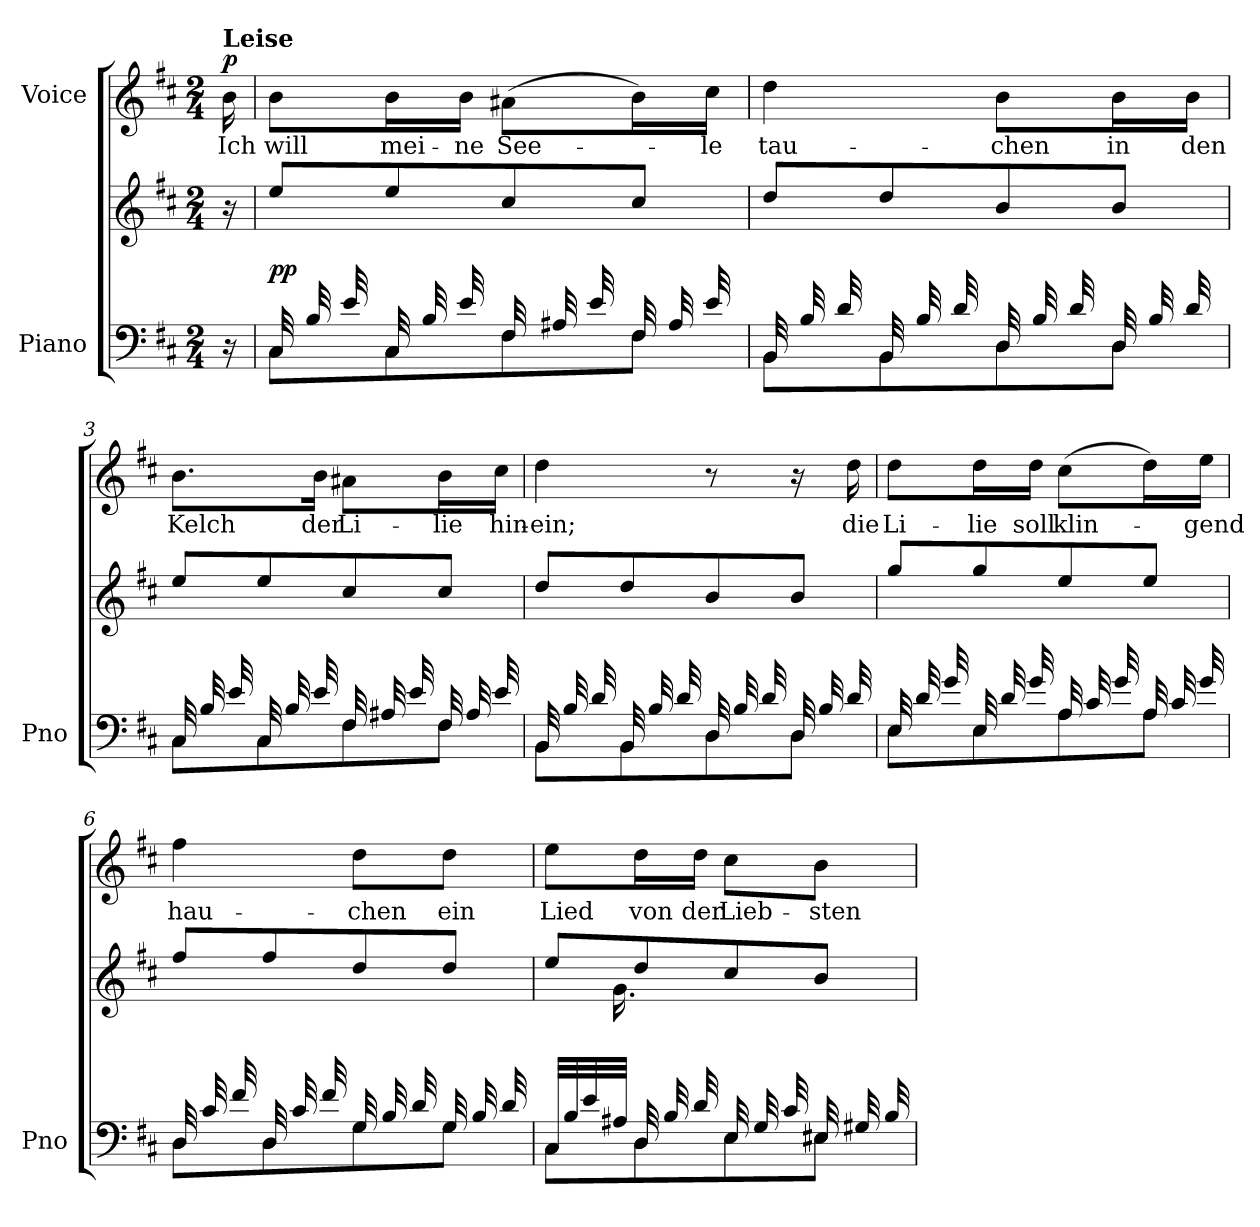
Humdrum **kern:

**kern	**kern	**dynam	**kern	**text	**dynam
*part2	*part2	*part2	*part1	*part1	*part1
*staff3	*staff2	*staff2/3	*staff1	*staff1	*staff1
*I"Piano	*	*	*I"Voice	*	*
*I'Pno	*	*	*	*	*
*clefF4	*clefG2	*	*clefG2	*	*
*k[f#c#]	*k[f#c#]	*	*k[f#c#]	*	*
*M2/4	*M2/4	*	*M2/4	*	*
=	=	=	=	=	=
!	!	!	!LO:TX:a:B:t=Leise	!	!
!	!	!	!	!LO:LY:b	!LO:DY:a
16r	16r	.	16b\	Ich	p
=1	=1	=1	=1	=1	=1
*^	*^	*	*	*	*
!	!	!	!	!LO:DY:b	!	!LO:LY:b	!
32C#/LLL	8C#\L	8ee/L	16.ryy	pp	8b\L	will	.
32B/	.	.	.	.	.	.	.
32e/	.	.	.	.	.	.	.
32ryy	.	.	32g\JJJ	.	.	.	.
!	!	!	!	!	!	!LO:LY:b	!
32C#/LLL	8C#\	8ee/	16.ryy	.	16b\L	mei-	.
32B/	.	.	.	.	.	.	.
!	!	!	!	!	!	!LO:LY:b	!
32e/	.	.	.	.	16b\JJ	-ne	.
32ryy	.	.	32g\JJJ	.	.	.	.
!	!	!	!	!	!	!LO:LY:b	!
32F#/LLL	8F#\	8cc#/	16.ryy	.	(>8a#X\L	See-	.
32A#X/	.	.	.	.	.	.	.
32e/	.	.	.	.	.	.	.
32ryy	.	.	32f#\JJJ	.	.	.	.
32F#/LLL	8F#\J	8cc#/J	16.ryy	.	16b\L)	.	.
32A#/	.	.	.	.	.	.	.
!	!	!	!	!	!	!LO:LY:b	!
32e/	.	.	.	.	16cc#\JJ	-le	.
32ryy	.	.	32f#\JJJ	.	.	.	.
=2	=2	=2	=2	=2	=2	=2	=2
!	!	!	!	!	!	!LO:LY:b	!
32BB/LLL	8BB\L	8dd/L	16.ryy	.	4dd\	tau-	.
32B/	.	.	.	.	.	.	.
32d/	.	.	.	.	.	.	.
32ryy	.	.	32f#\JJJ	.	.	.	.
32BB/LLL	8BB\	8dd/	16.ryy	.	.	.	.
32B/	.	.	.	.	.	.	.
32d/	.	.	.	.	.	.	.
32ryy	.	.	32f#\JJJ	.	.	.	.
!	!	!	!	!	!	!LO:LY:b	!
32D/LLL	8D\	8b/	16.ryy	.	8b\L	-chen	.
32B/	.	.	.	.	.	.	.
32d/	.	.	.	.	.	.	.
32ryy	.	.	32f#\JJJ	.	.	.	.
!	!	!	!	!	!	!LO:LY:b	!
32D/LLL	8D\J	8b/J	16.ryy	.	16b\L	in	.
32B/	.	.	.	.	.	.	.
!	!	!	!	!	!	!LO:LY:b	!
32d/	.	.	.	.	16b\JJ	den	.
32ryy	.	.	32f#\JJJ	.	.	.	.
!!LO:LB:g=z
=3	=3	=3	=3	=3	=3	=3	=3
!	!	!	!	!	!	!LO:LY:b	!
32C#/LLL	8C#\L	8ee/L	16.ryy	.	8.b\L	Kelch	.
32B/	.	.	.	.	.	.	.
32e/	.	.	.	.	.	.	.
32ryy	.	.	32g\JJJ	.	.	.	.
32C#/LLL	8C#\	8ee/	16.ryy	.	.	.	.
32B/	.	.	.	.	.	.	.
!	!	!	!	!	!	!LO:LY:b	!
32e/	.	.	.	.	16b\Jk	der	.
32ryy	.	.	32g\JJJ	.	.	.	.
!	!	!	!	!	!	!LO:LY:b	!
32F#/LLL	8F#\	8cc#/	16.ryy	.	8a#X\L	Li-	.
32A#X/	.	.	.	.	.	.	.
32e/	.	.	.	.	.	.	.
32ryy	.	.	32f#\JJJ	.	.	.	.
!	!	!	!	!	!	!LO:LY:b	!
32F#/LLL	8F#\J	8cc#/J	16.ryy	.	16b\L	-lie	.
32A#/	.	.	.	.	.	.	.
!	!	!	!	!	!	!LO:LY:b	!
32e/	.	.	.	.	16cc#\JJ	hin-	.
32ryy	.	.	32f#\JJJ	.	.	.	.
=4	=4	=4	=4	=4	=4	=4	=4
!	!	!	!	!	!	!LO:LY:b	!
32BB/LLL	8BB\L	8dd/L	16.ryy	.	4dd\	-ein;	.
32B/	.	.	.	.	.	.	.
32d/	.	.	.	.	.	.	.
32ryy	.	.	32f#\JJJ	.	.	.	.
32BB/LLL	8BB\	8dd/	16.ryy	.	.	.	.
32B/	.	.	.	.	.	.	.
32d/	.	.	.	.	.	.	.
32ryy	.	.	32f#\JJJ	.	.	.	.
32D/LLL	8D\	8b/	16.ryy	.	8r	.	.
32B/	.	.	.	.	.	.	.
32d/	.	.	.	.	.	.	.
32ryy	.	.	32f#\JJJ	.	.	.	.
32D/LLL	8D\J	8b/J	16.ryy	.	16r	.	.
32B/	.	.	.	.	.	.	.
!	!	!	!	!	!	!LO:LY:b	!
32d/	.	.	.	.	16dd\	die	.
32ryy	.	.	32f#\JJJ	.	.	.	.
=5	=5	=5	=5	=5	=5	=5	=5
!	!	!	!	!	!	!LO:LY:b	!
32E/LLL	8E\L	8gg/L	16.ryy	.	8dd\L	Li-	.
32d/	.	.	.	.	.	.	.
32g/	.	.	.	.	.	.	.
32ryy	.	.	32b-X\JJJ	.	.	.	.
!	!	!	!	!	!	!LO:LY:b	!
32E/LLL	8E\	8gg/	16.ryy	.	16dd\L	-lie	.
32d/	.	.	.	.	.	.	.
!	!	!	!	!	!	!LO:LY:b	!
32g/	.	.	.	.	16dd\JJ	soll	.
32ryy	.	.	32b-\JJJ	.	.	.	.
!	!	!	!	!	!	!LO:LY:b	!
32A/LLL	8A\	8ee/	16.ryy	.	(>8cc#\L	klin-	.
32c#/	.	.	.	.	.	.	.
32g/	.	.	.	.	.	.	.
32ryy	.	.	32a\JJJ	.	.	.	.
32A/LLL	8A\J	8ee/J	16.ryy	.	16dd\L)	.	.
32c#/	.	.	.	.	.	.	.
!	!	!	!	!	!	!LO:LY:b	!
32g/	.	.	.	.	16ee\JJ	-gend	.
32ryy	.	.	32a\JJJ	.	.	.	.
!!LO:LB:g=z
=6	=6	=6	=6	=6	=6	=6	=6
!	!	!	!	!	!	!LO:LY:b	!
32D/LLL	8D\L	8ff#/L	16.ryy	.	4ff#\	hau-	.
32c#/	.	.	.	.	.	.	.
32f#/	.	.	.	.	.	.	.
32ryy	.	.	32a\JJJ	.	.	.	.
32D/LLL	8D\	8ff#/	16.ryy	.	.	.	.
32c#/	.	.	.	.	.	.	.
32f#/	.	.	.	.	.	.	.
32ryy	.	.	32a\JJJ	.	.	.	.
!	!	!	!	!	!	!LO:LY:b	!
32G/LLL	8G\	8dd/	16.ryy	.	8dd\L	-chen	.
32B/	.	.	.	.	.	.	.
32d/	.	.	.	.	.	.	.
32ryy	.	.	32f#\JJJ	.	.	.	.
!	!	!	!	!	!	!LO:LY:b	!
32G/LLL	8G\J	8dd/J	16.ryy	.	8dd\J	ein	.
32B/	.	.	.	.	.	.	.
32d/	.	.	.	.	.	.	.
32ryy	.	.	32f#\JJJ	.	.	.	.
=7	=7	=7	=7	=7	=7	=7	=7
*	*	*	*^	*	*	*	*
!	!	!	!	!	!	!	!LO:LY:b	!
32C#/LLL	8C#\L	8ee/L	16.ryy	8..ryy	.	8ee\L	Lied	.
32B/	.	.	.	.	.	.	.	.
32e/	.	.	.	.	.	.	.	.
32A#X/JJJ	.	.	16.g\	.	.	.	.	.
!	!	!	!	!	!	!	!LO:LY:b	!
32D/LLL	8D\	8dd/	.	.	.	16dd\L	von	.
32B/	.	.	.	.	.	.	.	.
!	!	!	!	!	!	!	!LO:LY:b	!
32d/	.	.	4ryy	.	.	16dd\JJ	der	.
32ryy	.	.	.	32f#\JJJ	.	.	.	.
!	!	!	!	!	!	!	!LO:LY:b	!
32E/LLL	8E\	8cc#/	.	16.ryy	.	8cc#\L	Lieb-	.
32G/	.	.	.	.	.	.	.	.
32c#/	.	.	.	.	.	.	.	.
32ryy	.	.	.	32e\JJJ	.	.	.	.
!	!	!	!	!	!	!	!LO:LY:b	!
32E#X/LLL	8E#\J	8b/J	.	16.ryy	.	8b\J	-sten	.
32G#X/	.	.	.	.	.	.	.	.
32B/	.	.	16ryy	.	.	.	.	.
32ryy	.	.	.	32d\JJJ	.	.	.	.
*v	*v	*	*	*	*	*	*	*
*	*v	*v	*v	*	*	*	*
=	=	=	=	=	=
*-	*-	*-	*-	*-	*-
